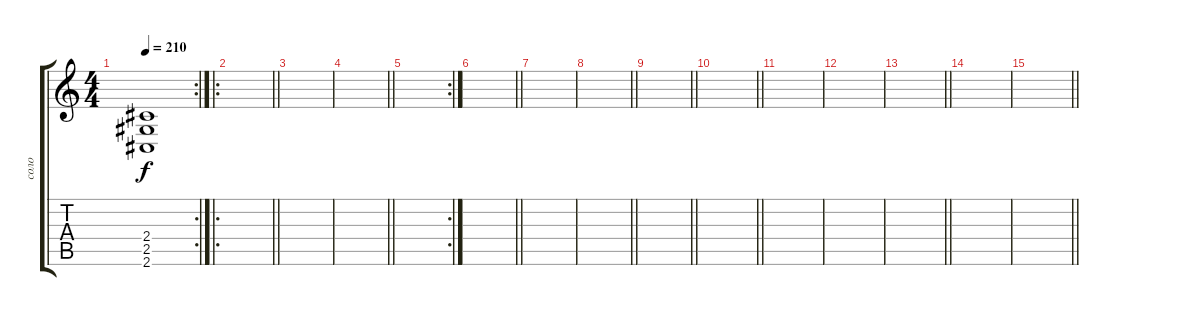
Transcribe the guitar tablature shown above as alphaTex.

\track ("соло" "соло") {instrument distortionguitar}
\staff {score tabs}
\tuning (Db4 Ab3 E3 B2 Gb2 B1) {hide}
\rc 2
\ts (4 4)
\tempo 210
\clef g2
\ks c
(2.4 2.5 2.6).1{dy f} |
\ro
\barLineRight lightlight
|
|
\barLineRight lightlight
|
\rc 2
|
\barLineRight lightlight
|
|
\barLineRight lightlight
|
\barLineRight lightlight
|
\barLineRight lightlight
|
|
|
\barLineRight lightlight
|
|
\barLineRight lightlight
